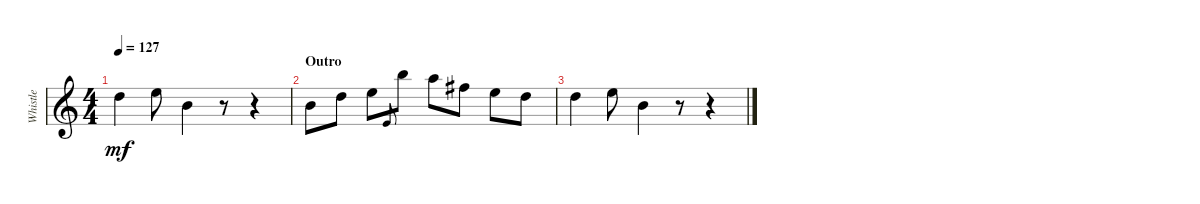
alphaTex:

\track ("Whistle" "Whistle") {instrument piccolo}
\staff {score}
\tuning (E4 B3 G3 D3 A2 E2 B1) {hide}
\ts (4 4)
\tempo 127
\clef g2
\ks c
10.1.4{dy mf} 12.1.8 7.1.4 r.8 r.4 |
\section ("" "Outro")
7.1.8 10.1.8 12.1.8 0.1.8{gr onbeat} 19.1.8 17.1.8 14.1.8 12.1.8 10.1.8 |
10.1.4 12.1.8 7.1.4 r.8 r.4
